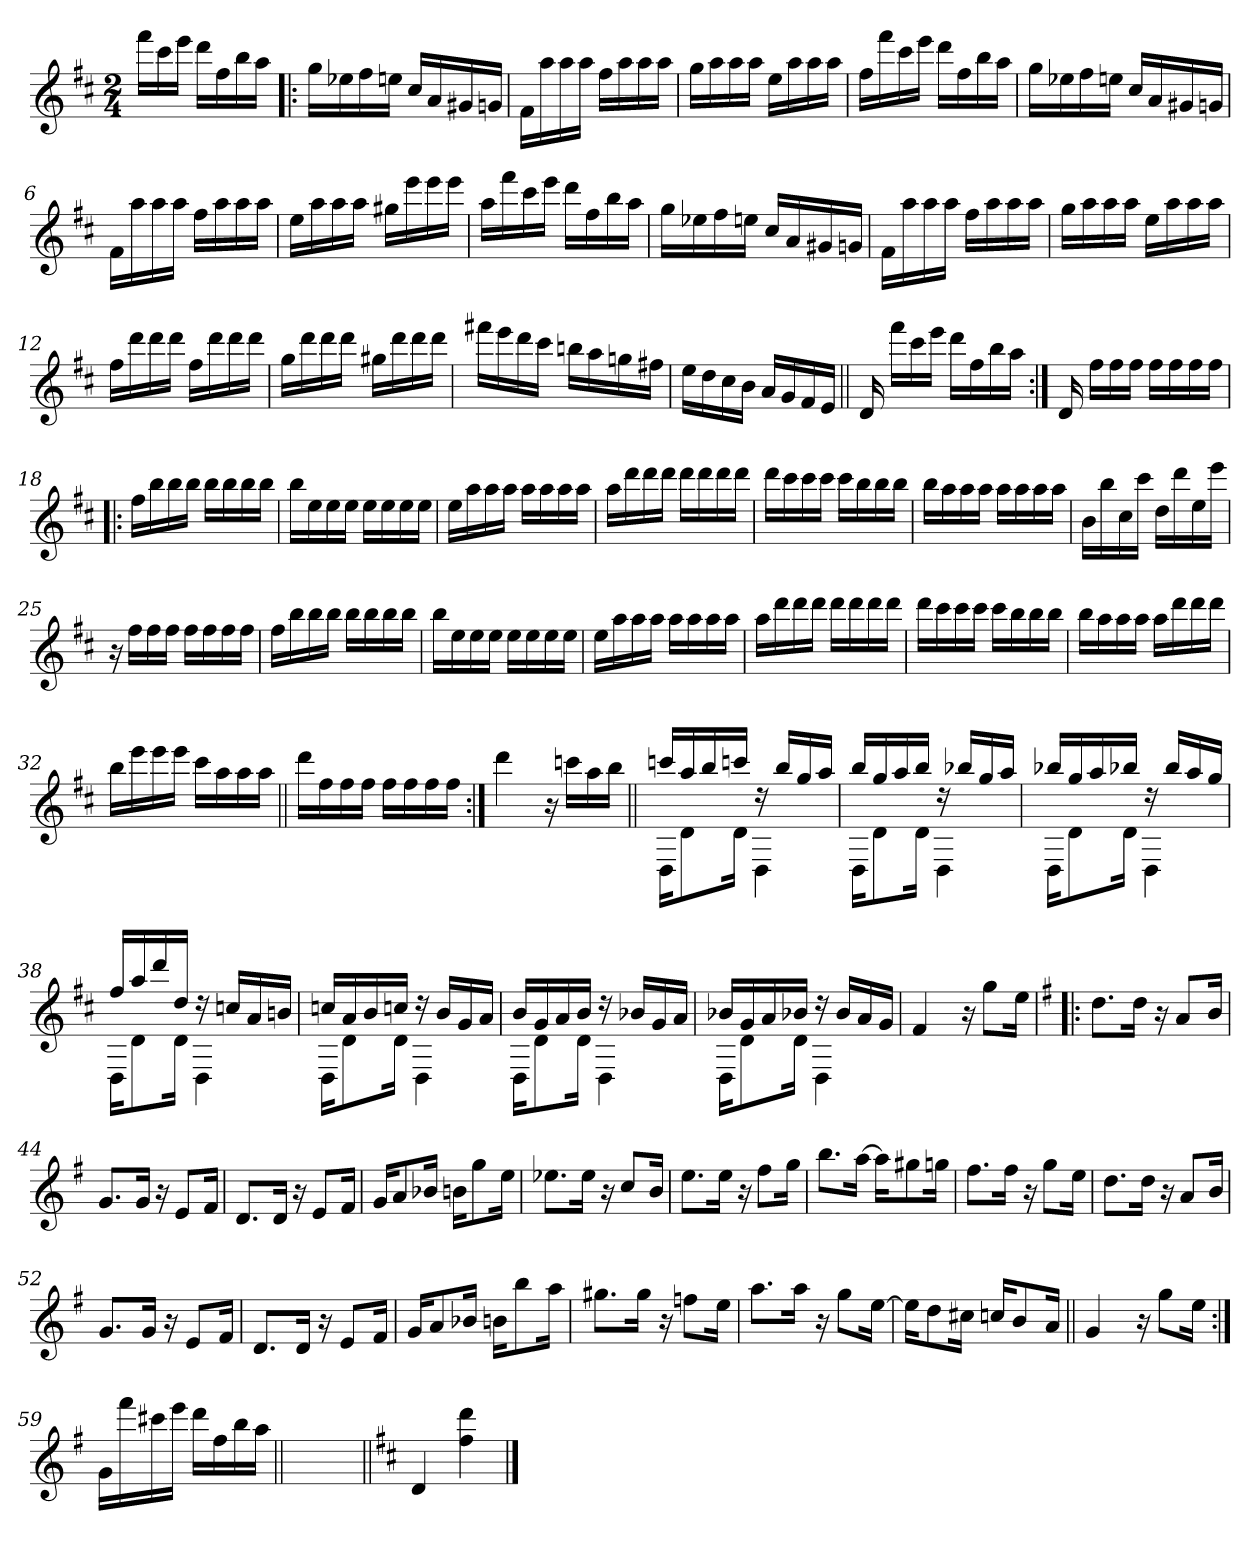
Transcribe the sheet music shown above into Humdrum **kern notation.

**kern
*part1
*staff1
*clefG2
*k[f#c#]
*D:
*M2/4
=
16fff#\LL
16ccc#\
16eee\JJ
16ddd\LL
16ff#\
16bb\
16aa\JJ
=1!|:
16gg\LL
16ee-X\
16ff#\
16een\JJ
16cc#/LL
16a/
16g#X/
16gn/JJ
=2
16f#\LL
16aa\
16aa\
16aa\JJ
16ff#\LL
16aa\
16aa\
16aa\JJ
=3
16gg\LL
16aa\
16aa\
16aa\JJ
16ee\LL
16aa\
16aa\
16aa\JJ
!!LO:LB:g=z
=4
16ff#\LL
16fff#\
16ccc#\
16eee\JJ
16ddd\LL
16ff#\
16bb\
16aa\JJ
=5
16gg\LL
16ee-X\
16ff#\
16een\JJ
16cc#/LL
16a/
16g#X/
16gn/JJ
=6
16f#\LL
16aa\
16aa\
16aa\JJ
16ff#\LL
16aa\
16aa\
16aa\JJ
=7
16ee\LL
16aa\
16aa\
16aa\JJ
16gg#X\LL
16eee\
16eee\
16eee\JJ
!!LO:LB:g=z
=8
16aa\LL
16fff#\
16ccc#\
16eee\JJ
16ddd\LL
16ff#\
16bb\
16aa\JJ
=9
16gg\LL
16ee-X\
16ff#\
16een\JJ
16cc#/LL
16a/
16g#X/
16gn/JJ
=10
16f#\LL
16aa\
16aa\
16aa\JJ
16ff#\LL
16aa\
16aa\
16aa\JJ
=11
16gg\LL
16aa\
16aa\
16aa\JJ
16ee\LL
16aa\
16aa\
16aa\JJ
!!LO:LB:g=z
=12
16ff#\LL
16ddd\
16ddd\
16ddd\JJ
16ff#\LL
16ddd\
16ddd\
16ddd\JJ
=13
16gg\LL
16ddd\
16ddd\
16ddd\JJ
16gg#X\LL
16ddd\
16ddd\
16ddd\JJ
=14
16fff#X\LL
16eee\
16ddd\
16ccc#\JJ
16bbn\LL
16aa\
16ggn\
16ff#X\JJ
=15
16ee\LL
16dd\
16cc#\
16b\JJ
16a/LL
16g/
16f#/
16e/JJ
!!LO:LB:g=z
=16||
16d/
16fff#\LL
16ccc#\
16eee\JJ
16ddd\LL
16ff#\
16bb\
16aa\JJ
=17:|!
16d/
16ff#\LL
16ff#\
16ff#\JJ
16ff#\LL
16ff#\
16ff#\
16ff#\JJ
=18!|:
16ff#\LL
16bb\
16bb\
16bb\JJ
16bb\LL
16bb\
16bb\
16bb\JJ
=19
16bb\LL
16ee\
16ee\
16ee\JJ
16ee\LL
16ee\
16ee\
16ee\JJ
!!LO:LB:g=z
=20
16ee\LL
16aa\
16aa\
16aa\JJ
16aa\LL
16aa\
16aa\
16aa\JJ
=21
16aa\LL
16ddd\
16ddd\
16ddd\JJ
16ddd\LL
16ddd\
16ddd\
16ddd\JJ
=22
16ddd\LL
16ccc#\
16ccc#\
16ccc#\JJ
16ccc#\LL
16bb\
16bb\
16bb\JJ
=23
16bb\LL
16aa\
16aa\
16aa\JJ
16aa\LL
16aa\
16aa\
16aa\JJ
!!LO:LB:g=z
=24
16b\LL
16bb\
16cc#\
16ccc#\JJ
16dd\LL
16ddd\
16ee\
16eee\JJ
=25
16r
16ff#\LL
16ff#\
16ff#\JJ
16ff#\LL
16ff#\
16ff#\
16ff#\JJ
=26
16ff#\LL
16bb\
16bb\
16bb\JJ
16bb\LL
16bb\
16bb\
16bb\JJ
=27
16bb\LL
16ee\
16ee\
16ee\JJ
16ee\LL
16ee\
16ee\
16ee\JJ
!!LO:LB:g=z
=28
16ee\LL
16aa\
16aa\
16aa\JJ
16aa\LL
16aa\
16aa\
16aa\JJ
=29
16aa\LL
16ddd\
16ddd\
16ddd\JJ
16ddd\LL
16ddd\
16ddd\
16ddd\JJ
=30
16ddd\LL
16ccc#\
16ccc#\
16ccc#\JJ
16ccc#\LL
16bb\
16bb\
16bb\JJ
=31
16bb\LL
16aa\
16aa\
16aa\JJ
16aa\LL
16ddd\
16ddd\
16ddd\JJ
!!LO:LB:g=z
=32
16bb\LL
16eee\
16eee\
16eee\JJ
16ccc#\LL
16aa\
16aa\
16aa\JJ
=33||
16ddd\LL
16ff#\
16ff#\
16ff#\JJ
16ff#\LL
16ff#\
16ff#\
16ff#\JJ
=34:|!
4ddd\
16r
16cccn\LL
16aa\
16bb\JJ
=35||
*^
16cccn/LL	16D!\KL
16aa/	8d!\
16bb/	.
16cccn/JJ	16d!\Jk
16rdd	4D!\
16bb/LL	.
16gg/	.
16aa/JJ	.
=36	=36
16bb/LL	16D!\KL
16gg/	8d!\
16aa/	.
16bb/JJ	16d!\Jk
16rdd	4D!\
16bb-X/LL	.
16gg/	.
16aa/JJ	.
!!LO:LB:g=z	!!
=37	=37
16bb-X/LL	16D!\KL
16gg/	8d!\
16aa/	.
16bb-X/JJ	16d!\Jk
16rdd	4D!\
16bb-/LL	.
16aa/	.
16gg/JJ	.
=38	=38
16ff#/LL	16D!\KL
16aa/	8d!\
16ddd/	.
16dd/JJ	16d!\Jk
16rdd	4D!\
16ccn/LL	.
16a/	.
16bn/JJ	.
=39	=39
16ccn/LL	16D!\KL
16a/	8d!\
16b/	.
16ccn/JJ	16d!\Jk
16rdd	4D!\
16b/LL	.
16g/	.
16a/JJ	.
=40	=40
16b/LL	16D!\KL
16g/	8d!\
16a/	.
16b/JJ	16d!\Jk
16rdd	4D!\
16b-X/LL	.
16g/	.
16a/JJ	.
!!LO:PB:g=z	!!
=41	=41
16b-X/LL	16D!\KL
16g/	8d!\
16a/	.
16b-X/JJ	16d!\Jk
16rdd	4D!\
16b-/LL	.
16a/	.
16g/JJ	.
*v	*v
=42
4f#/
16r
8gg\L
16ee\Jk
=43!|:
*k[f#]
*G:
8.dd\L
16dd\Jk
16r
8a/L
16b/Jk
=44
8.g/L
16g/Jk
16r
8e/L
16f#/Jk
!!LO:LB:g=z
=45
8.d/L
16d/Jk
16r
8e/L
16f#/Jk
=46
16g/KL
8a/
16b-X/Jk
16bn\KL
8gg\
16ee\Jk
=47
8.ee-X\L
16ee-\Jk
16r
8cc/L
16b/Jk
=48
8.ee\L
16ee\Jk
16r
8ff#\L
16gg\Jk
=49
8.bb\L
[16aa\Jk
16aa\KL]
8gg#X\
16ggn\Jk
!!LO:LB:g=z
=50
8.ff#\L
16ff#\Jk
16r
8gg\L
16ee\Jk
=51
8.dd\L
16dd\Jk
16r
8a/L
16b/Jk
=52
8.g/L
16g/Jk
16r
8e/L
16f#/Jk
=53
8.d/L
16d/Jk
16r
8e/L
16f#/Jk
!!LO:LB:g=z
=54
16g/KL
8a/
16b-X/Jk
16bn\KL
8bb\
16aa\Jk
=55
8.gg#X\L
16gg#\Jk
16r
8ffn\L
16ee\Jk
=56
8.aa\L
16aa\Jk
16r
8gg\L
[16ee\Jk
=57
16ee\KL]
8dd\
16cc#X\Jk
16ccn/KL
8b/
16a/Jk
!!LO:LB:g=z
=58||
4g/
16r
8gg\L
16ee\Jk
=59:|!
16g\LL
16fff#\
16ccc#X\
16eee\JJ
16ddd\LL
16ff#\
16bb\
16aa\JJ
=60||
2ryy
=61||
*k[f#c#]
*D:
4d/
4ff#\ 4ddd\
==
*-
